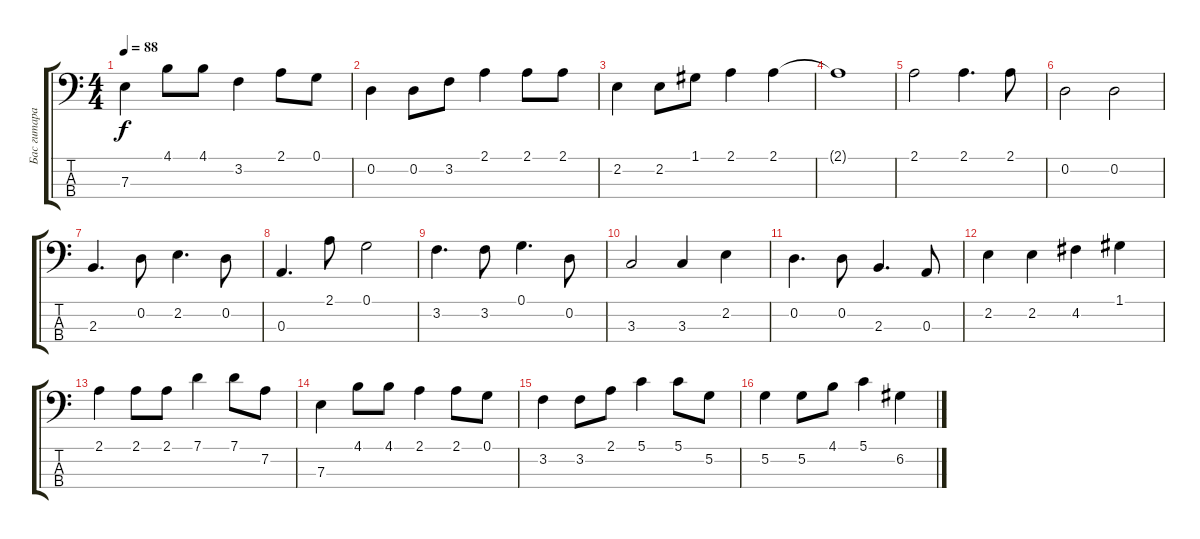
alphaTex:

\track ("Бас гитара" "Бас гитара") {instrument electricbassfinger}
\staff {score tabs}
\tuning (G2 D2 A1 E1) {hide}
\ts (4 4)
\tempo 88
\clef f4
\ks c
7.3.4{dy f} 4.1.8 4.1.8 3.2.4 2.1.8 0.1.8 |
0.2.4 0.2.8 3.2.8 2.1.4 2.1.8 2.1.8 |
2.2.4 2.2.8 1.1.8 2.1.4 2.1.4 |
2.1{t}.1 |
2.1.2 2.1.4{d} 2.1.8 |
0.2.2 0.2.2 |
2.3.4{d} 0.2.8 2.2.4{d} 0.2.8 |
0.3.4{d} 2.1.8 0.1.2 |
3.2.4{d} 3.2.8 0.1.4{d} 0.2.8 |
3.3.2 3.3.4 2.2.4 |
0.2.4{d} 0.2.8 2.3.4{d} 0.3.8 |
2.2.4 2.2.4 4.2.4 1.1.4 |
2.1.4 2.1.8 2.1.8 7.1.4 7.1.8 7.2.8 |
7.3.4 4.1.8 4.1.8 2.1.4 2.1.8 0.1.8 |
3.2.4 3.2.8 2.1.8 5.1.4 5.1.8 5.2.8 |
5.2.4 5.2.8 4.1.8 5.1.4 6.2.4
